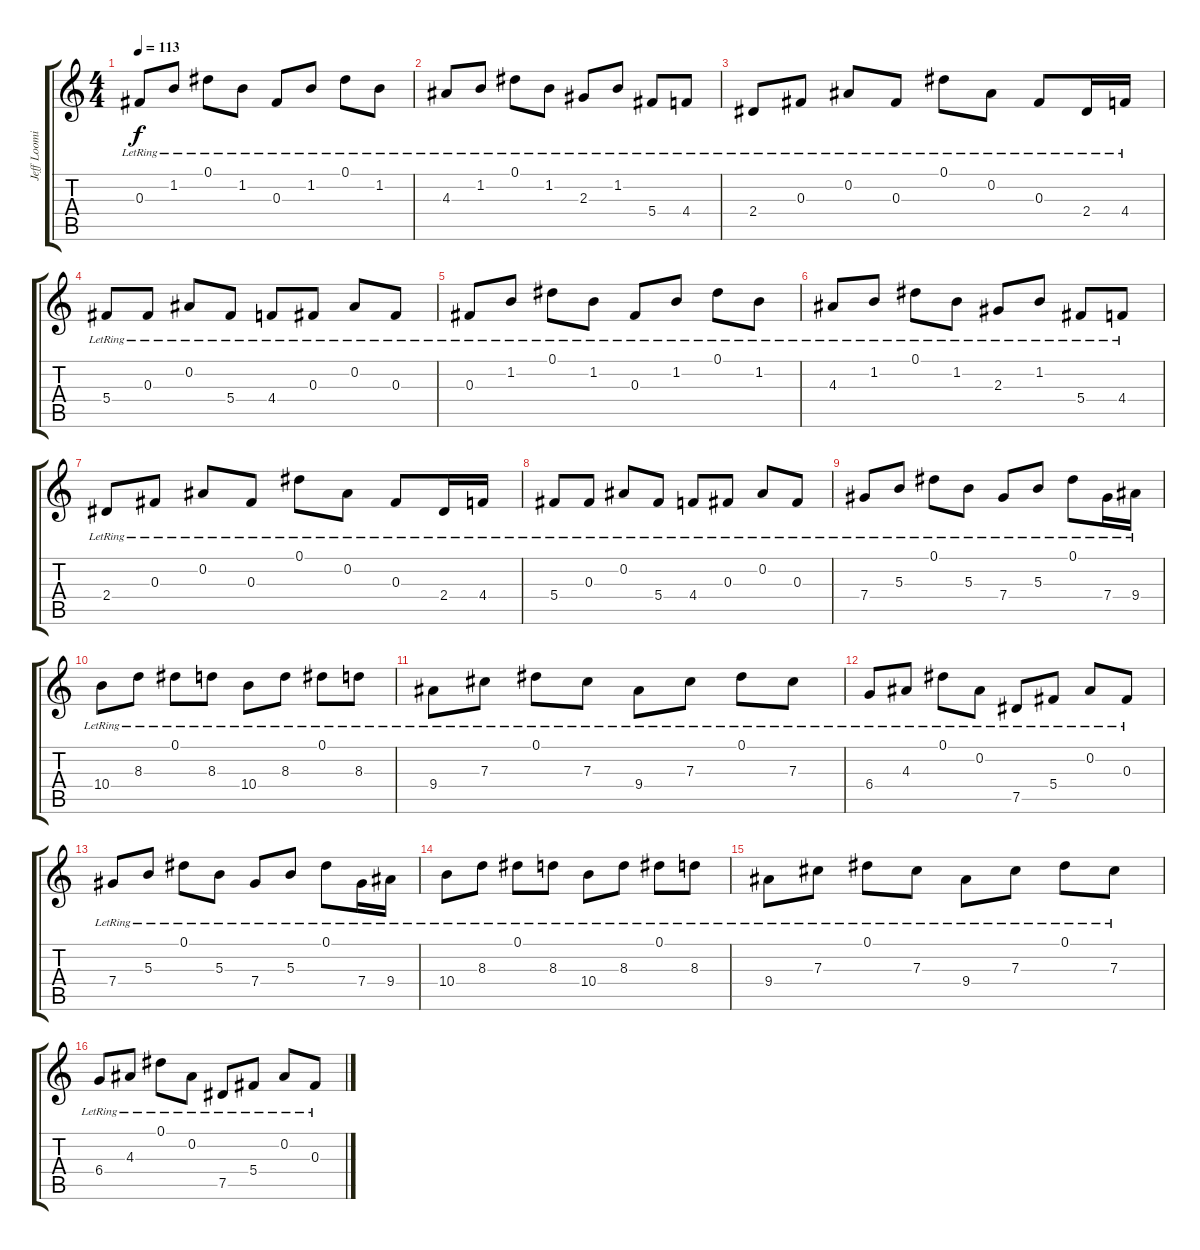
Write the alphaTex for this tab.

\track ("Jeff Loomis. Acoustique" "Jeff Loomi") {instrument acousticguitarsteel}
\staff {score tabs}
\tuning (Eb4 Bb3 Gb3 Db3 Ab2 Eb2) {hide}
\ts (4 4)
\tempo 113
\clef g2
\ks c
0.3{lr}.8{dy f} 1.2{lr}.8 0.1{lr}.8 1.2{lr}.8 0.3{lr}.8 1.2{lr}.8 0.1{lr}.8 1.2{lr}.8 |
4.3{lr}.8 1.2{lr}.8 0.1{lr}.8 1.2{lr}.8 2.3{lr}.8 1.2{lr}.8 5.4{lr}.8 4.4{lr}.8 |
2.4{lr}.8 0.3{lr}.8 0.2{lr}.8 0.3{lr}.8 0.1{lr}.8 0.2{lr}.8 0.3{lr}.8 2.4{lr}.16 4.4{lr}.16 |
5.4{lr}.8 0.3{lr}.8 0.2{lr}.8 5.4{lr}.8 4.4{lr}.8 0.3{lr}.8 0.2{lr}.8 0.3{lr}.8 |
0.3{lr}.8 1.2{lr}.8 0.1{lr}.8 1.2{lr}.8 0.3{lr}.8 1.2{lr}.8 0.1{lr}.8 1.2{lr}.8 |
4.3{lr}.8 1.2{lr}.8 0.1{lr}.8 1.2{lr}.8 2.3{lr}.8 1.2{lr}.8 5.4{lr}.8 4.4{lr}.8 |
2.4{lr}.8 0.3{lr}.8 0.2{lr}.8 0.3{lr}.8 0.1{lr}.8 0.2{lr}.8 0.3{lr}.8 2.4{lr}.16 4.4{lr}.16 |
5.4{lr}.8 0.3{lr}.8 0.2{lr}.8 5.4{lr}.8 4.4{lr}.8 0.3{lr}.8 0.2{lr}.8 0.3{lr}.8 |
7.4{lr}.8 5.3{lr}.8 0.1{lr}.8 5.3{lr}.8 7.4{lr}.8 5.3{lr}.8 0.1{lr}.8 7.4{lr}.16 9.4{lr}.16 |
10.4{lr}.8 8.3{lr}.8 0.1{lr}.8 8.3{lr}.8 10.4{lr}.8 8.3{lr}.8 0.1{lr}.8 8.3{lr}.8 |
9.4{lr}.8 7.3{lr}.8 0.1{lr}.8 7.3{lr}.8 9.4{lr}.8 7.3{lr}.8 0.1{lr}.8 7.3{lr}.8 |
6.4{lr}.8 4.3{lr}.8 0.1{lr}.8 0.2{lr}.8 7.5{lr}.8 5.4{lr}.8 0.2{lr}.8 0.3{lr}.8 |
7.4{lr}.8 5.3{lr}.8 0.1{lr}.8 5.3{lr}.8 7.4{lr}.8 5.3{lr}.8 0.1{lr}.8 7.4{lr}.16 9.4{lr}.16 |
10.4{lr}.8 8.3{lr}.8 0.1{lr}.8 8.3{lr}.8 10.4{lr}.8 8.3{lr}.8 0.1{lr}.8 8.3{lr}.8 |
9.4{lr}.8 7.3{lr}.8 0.1{lr}.8 7.3{lr}.8 9.4{lr}.8 7.3{lr}.8 0.1{lr}.8 7.3{lr}.8 |
6.4{lr}.8 4.3{lr}.8 0.1{lr}.8 0.2{lr}.8 7.5{lr}.8 5.4{lr}.8 0.2{lr}.8 0.3{lr}.8
